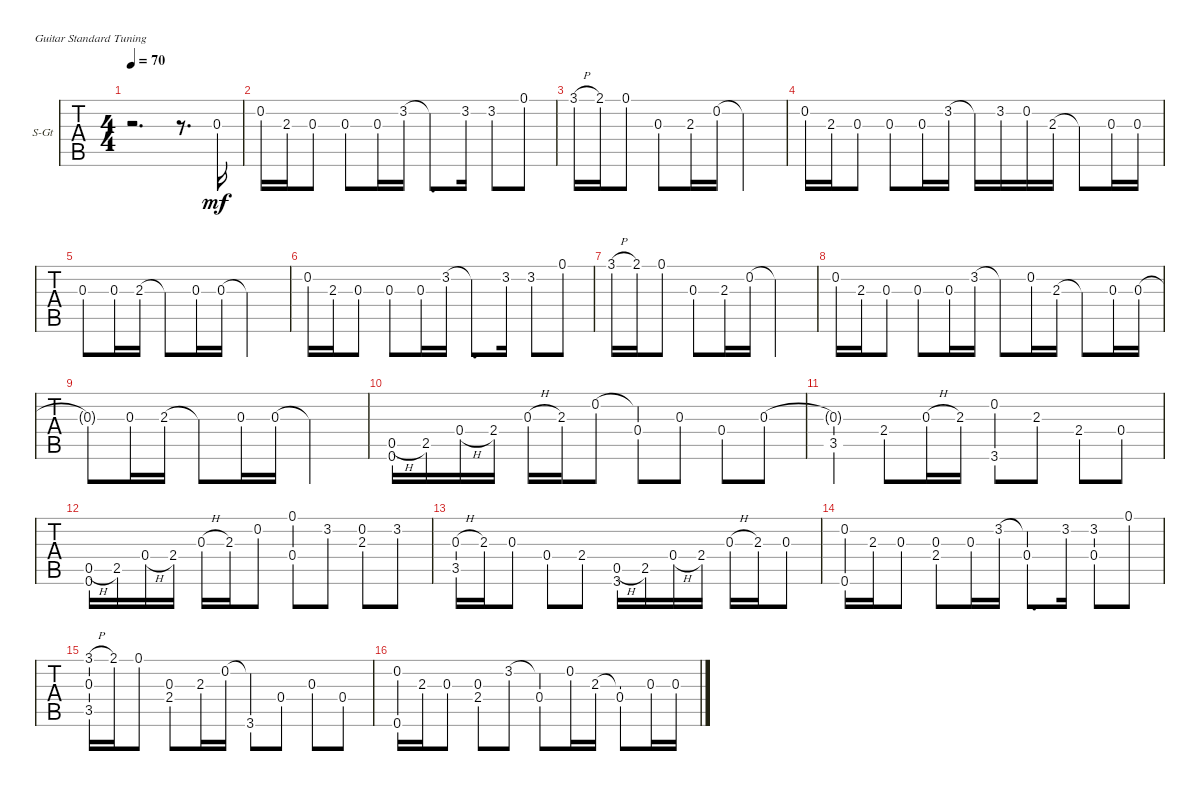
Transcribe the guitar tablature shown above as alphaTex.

\defaultSystemsLayout 4
\bracketExtendMode groupsimilarinstruments
\firstSystemTrackNameOrientation horizontal
\otherSystemsTrackNameOrientation horizontal
\track ("Steel Guitar" "S-Gt") {instrument acousticguitarsteel}
\staff {tabs}
\tuning (E4 B3 G3 D3 A2 E2)
\ts (4 4)
\tempo 70
\clef g2
\ks g
r.2{d dy mf instrument acousticguitarsteel} r.8{d} 0.3.16 |
0.2.16 2.3.16 0.3.8 0.3.8 0.3.16 3.2.16 3.2{t}.8{d} 3.2.16 3.2.8 0.1.8 |
3.1{h}.16 2.1.16 0.1.8 0.3.8 2.3.16 0.2.16 0.2{t}.2 |
0.2.16 2.3.16 0.3.8 0.3.8 0.3.16 3.2.16 3.2{t}.16 3.2.16 0.2.16 2.3.16 2.3{t}.8 0.3.16 0.3.16 |
0.3.8 0.3.16 2.3.16 2.3{t}.8 0.3.16 0.3.16 0.3{t}.2 |
0.2.16 2.3.16 0.3.8 0.3.8 0.3.16 3.2.16 3.2{t}.8{d} 3.2.16 3.2.8 0.1.8 |
3.1{h}.16 2.1.16 0.1.8 0.3.8 2.3.16 0.2.16 0.2{t}.2 |
0.2.16 2.3.16 0.3.8 0.3.8 0.3.16 3.2.16 3.2{t}.8 0.2.16 2.3.16 2.3{t}.8 0.3.16 0.3.16 |
0.3{t}.8 0.3.16 2.3.16 2.3{t}.8 0.3.16 0.3.16 0.3{t}.2 |
(0.6 0.5{h}).16 2.5.16 0.4{h}.16 2.4.16 0.3{h}.16 2.3.16 0.2.8 (0.2{t} 0.4).8 0.3.8 0.4.8 0.3.8 |
(0.3{t} 3.5).4 2.4.8 0.3{h}.16 2.3.16 (0.2 3.6).8 2.3.8 2.4.8 0.4.8 |
(0.5{h} 0.6).16 2.5.16 0.4{h}.16 2.4.16 0.3{h}.16 2.3.16 0.2.8 (0.1 0.4).8 3.2.8 (0.2 2.3).8 3.2.8 |
(3.5 0.3{h}).16 2.3.16 0.3.8 0.4.8 2.4.8 (0.5{h} 3.6).16 2.5.16 0.4{h}.16 2.4.16 0.3{h}.16 2.3.16 0.3.8 |
(0.2 0.6).16 2.3.16 0.3.8 (0.3 2.4).8 0.3.16 3.2.16 (3.2{t} 0.4).8{d} 3.2.16 (3.2 0.4).8 0.1.8 |
(3.1{h} 0.3 3.5).16 2.1.16 0.1.8 (0.3 2.4).8 2.3.16 0.2.16 (0.2{t} 3.6).8 0.4.8 0.3.8 0.4.8 |
(0.2 0.6).16 2.3.16 0.3.8 (0.3 2.4).8 3.2.8 (3.2{t} 0.4).8 0.2.16 2.3.16 (2.3{t} 0.4).8 0.3.16 0.3.16
